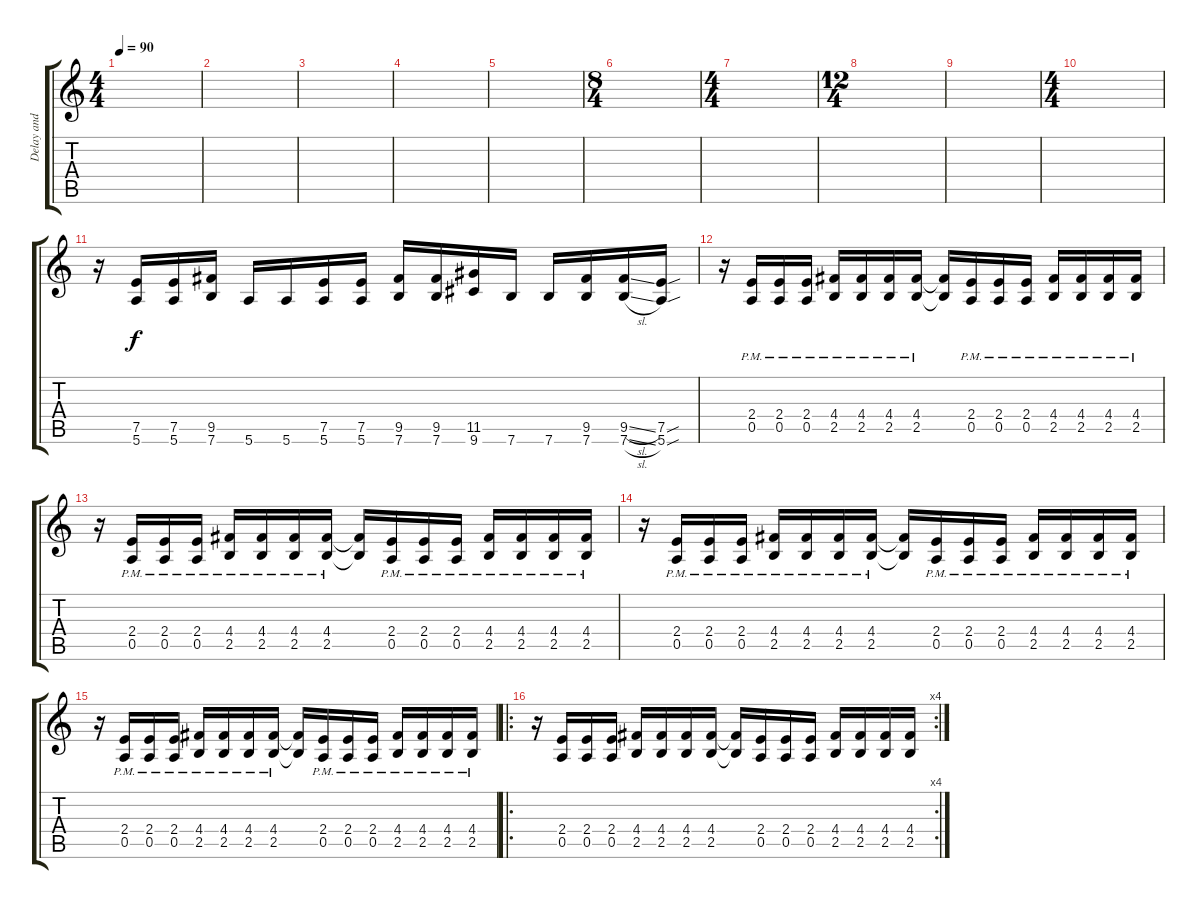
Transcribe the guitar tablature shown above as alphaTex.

\track ("Delay and Octave" "Delay and ") {instrument distortionguitar}
\staff {score tabs}
\tuning (E4 B3 G3 D3 A2 E2) {hide}
\ts (4 4)
\tempo 90
\clef g2
\ks c
|
|
|
|
|
\ts (8 4)
|
\ts (4 4)
|
\ts (12 4)
|
|
\ts (4 4)
|
r.16 (7.5 5.6).16 (7.5 5.6).16 (9.5 7.6).16 5.6.16 5.6.16 (7.5 5.6).16 (7.5 5.6).16 (9.5 7.6).16 (9.5 7.6).16 (11.5 9.6).16 7.6.16 7.6.16 (9.5 7.6).16 (9.5{sl} 7.6{sl}).16 (7.5{sou} 5.6{sou}).16 |
r.16 (2.4{pm} 0.5{pm}).16 (2.4{pm} 0.5{pm}).16 (2.4{pm} 0.5{pm}).16 (4.4{pm} 2.5{pm}).16 (4.4{pm} 2.5{pm}).16 (4.4{pm} 2.5{pm}).16 (4.4{pm} 2.5{pm}).16 (4.4{t} 2.5{t}).16 (2.4{pm} 0.5{pm}).16 (2.4{pm} 0.5{pm}).16 (2.4{pm} 0.5{pm}).16 (4.4{pm} 2.5{pm}).16 (4.4{pm} 2.5{pm}).16 (4.4{pm} 2.5{pm}).16 (4.4{pm} 2.5{pm}).16 |
r.16 (2.4{pm} 0.5{pm}).16 (2.4{pm} 0.5{pm}).16 (2.4{pm} 0.5{pm}).16 (4.4{pm} 2.5{pm}).16 (4.4{pm} 2.5{pm}).16 (4.4{pm} 2.5{pm}).16 (4.4{pm} 2.5{pm}).16 (4.4{t} 2.5{t}).16 (2.4{pm} 0.5{pm}).16 (2.4{pm} 0.5{pm}).16 (2.4{pm} 0.5{pm}).16 (4.4{pm} 2.5{pm}).16 (4.4{pm} 2.5{pm}).16 (4.4{pm} 2.5{pm}).16 (4.4{pm} 2.5{pm}).16 |
r.16 (2.4{pm} 0.5{pm}).16 (2.4{pm} 0.5{pm}).16 (2.4{pm} 0.5{pm}).16 (4.4{pm} 2.5{pm}).16 (4.4{pm} 2.5{pm}).16 (4.4{pm} 2.5{pm}).16 (4.4{pm} 2.5{pm}).16 (4.4{t} 2.5{t}).16 (2.4{pm} 0.5{pm}).16 (2.4{pm} 0.5{pm}).16 (2.4{pm} 0.5{pm}).16 (4.4{pm} 2.5{pm}).16 (4.4{pm} 2.5{pm}).16 (4.4{pm} 2.5{pm}).16 (4.4{pm} 2.5{pm}).16 |
r.16 (2.4{pm} 0.5{pm}).16 (2.4{pm} 0.5{pm}).16 (2.4{pm} 0.5{pm}).16 (4.4{pm} 2.5{pm}).16 (4.4{pm} 2.5{pm}).16 (4.4{pm} 2.5{pm}).16 (4.4{pm} 2.5{pm}).16 (4.4{t} 2.5{t}).16 (2.4{pm} 0.5{pm}).16 (2.4{pm} 0.5{pm}).16 (2.4{pm} 0.5{pm}).16 (4.4{pm} 2.5{pm}).16 (4.4{pm} 2.5{pm}).16 (4.4{pm} 2.5{pm}).16 (4.4{pm} 2.5{pm}).16 |
\ro
\rc 4
r.16 (2.4 0.5).16 (2.4 0.5).16 (2.4 0.5).16 (4.4 2.5).16 (4.4 2.5).16 (4.4 2.5).16 (4.4 2.5).16 (4.4{t} 2.5{t}).16 (2.4 0.5).16 (2.4 0.5).16 (2.4 0.5).16 (4.4 2.5).16 (4.4 2.5).16 (4.4 2.5).16 (4.4 2.5).16
